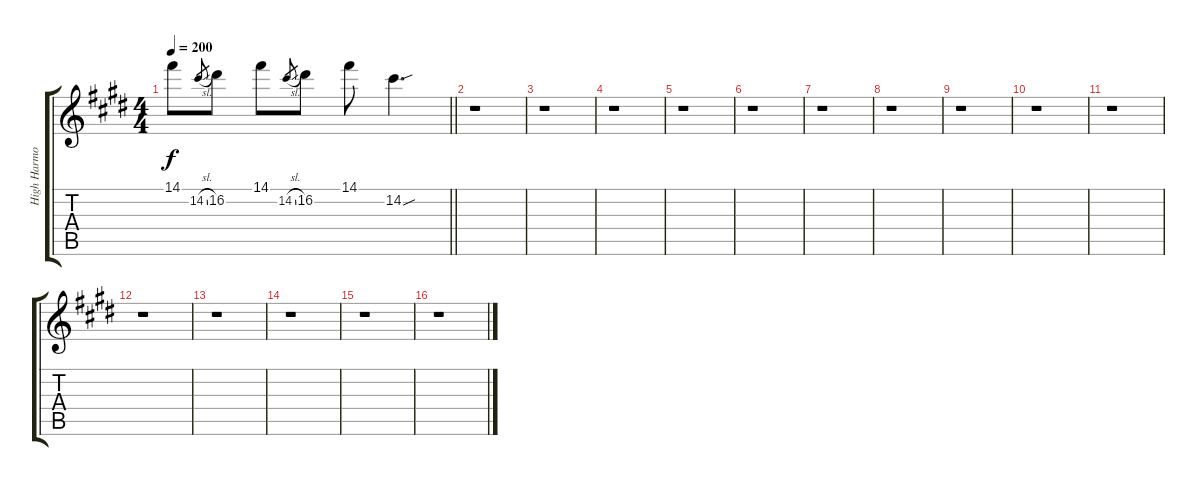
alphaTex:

\track ("High Harmony" "High Harmo") {instrument distortionguitar}
\staff {score tabs}
\tuning (E4 B3 G3 D3 A2 E2) {hide}
\ts (4 4)
\tempo 200
\clef g2
\barLineRight lightlight
\ks c#minor
14.1.8{dy f} 14.2{sl}.8{gr} 16.2.8 14.1.8 14.2{sl}.8{gr} 16.2.8 14.1.8 14.2{sou}.4{d} |
\ks e
r.1 |
\ks c#minor
r.1 |
r.1 |
\ks e
r.1 |
\ks c#minor
r.1 |
r.1 |
\ks e
r.1 |
\ks c#minor
r.1 |
r.1 |
\ks e
r.1 |
\ks c#minor
r.1 |
r.1 |
\ks e
r.1 |
\ks c#minor
r.1 |
r.1
